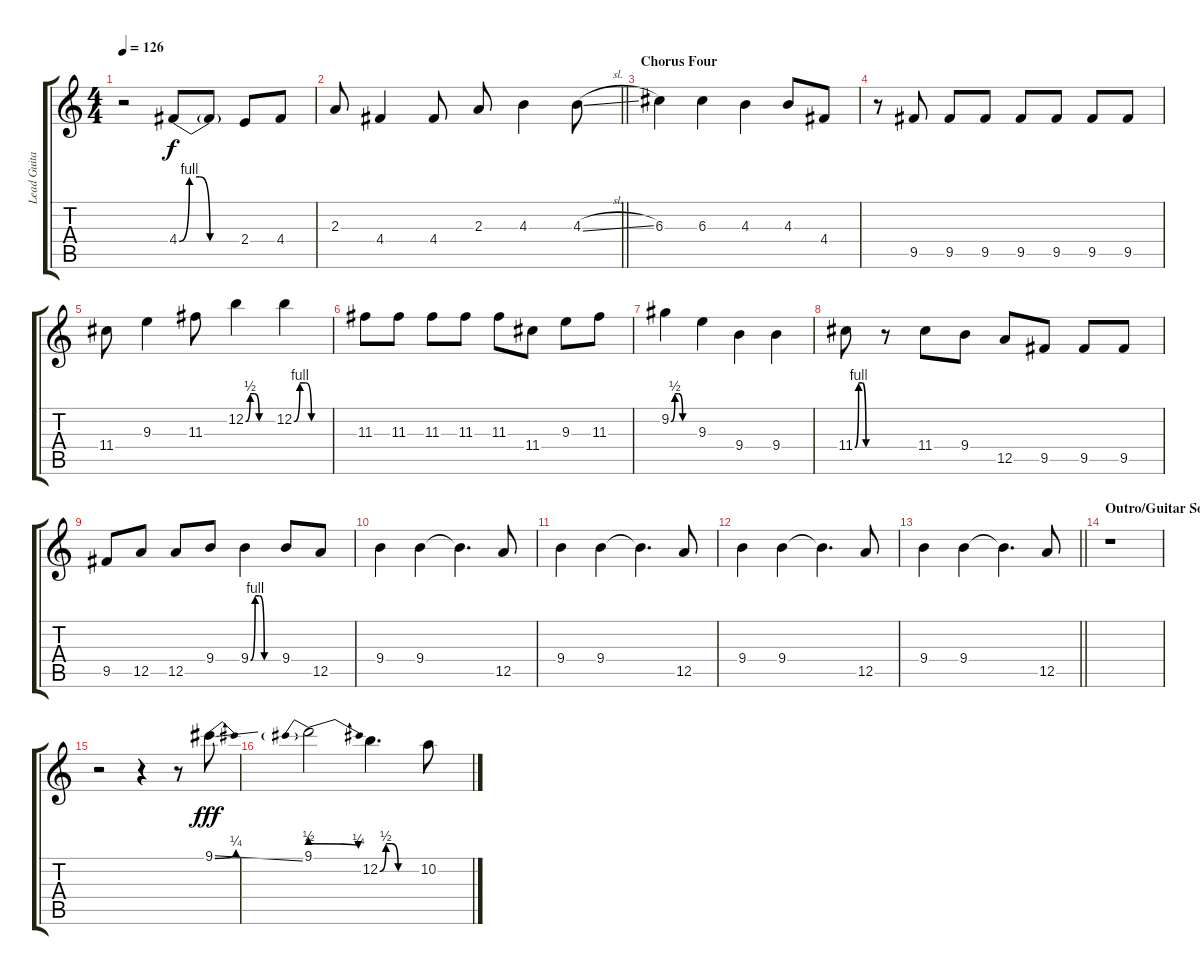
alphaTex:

\track ("Lead Guitar" "Lead Guita") {instrument overdrivenguitar}
\staff {score tabs}
\tuning (E4 B3 G3 D3 A2 E2) {hide}
\ts (4 4)
\tempo 126
\clef g2
\ks c
r.2{dy f} 4.4{be (custom 0 0 10 4 20 4 30 0 60 0)}.8 4.4{t}.8 2.4.8 4.4.8 |
\barLineRight lightlight
2.3.8 4.4.4 4.4.8 2.3.8 4.3.4 4.3{sl}.8 |
\section ("" "Chorus Four")
6.3.4 6.3.4 4.3.4 4.3.8 4.4.8 |
r.8 9.5.8 9.5.8 9.5.8 9.5.8 9.5.8 9.5.8 9.5.8 |
11.4.8 9.3.4 11.3.8 12.2{be (custom 0 0 10 2 20 2 30 0 60 0)}.4 12.2{be (custom 0 0 10 4 20 4 30 0 60 0)}.4 |
11.3.8 11.3.8 11.3.8 11.3.8 11.3.8 11.4.8 9.3.8 11.3.8 |
9.2{be (custom 0 0 10 2 20 2 30 0 60 0)}.4 9.3.4 9.4.4 9.4.4 |
11.4{be (custom 0 0 10 4 20 4 30 0 60 0)}.8 r.8 11.4.8 9.4.8 12.5.8 9.5.8 9.5.8 9.5.8 |
9.5.8 12.5.8 12.5.8 9.4.8 9.4{be (custom 0 0 10 4 20 4 30 0 60 0)}.4 9.4.8 12.5.8 |
9.4.4 9.4.4 9.4{t}.4{d} 12.5.8 |
9.4.4 9.4.4 9.4{t}.4{d} 12.5.8 |
9.4.4 9.4.4 9.4{t}.4{d} 12.5.8 |
\barLineRight lightlight
9.4.4 9.4.4 9.4{t}.4{d} 12.5.8 |
\section ("" "Outro/Guitar Solo")
r.1 |
r.2 r.4 r.8 9.1{be (bend 0 0 60 1) ss}.8{dy fff} |
9.1{be (prebendrelease 0 2 60 1)}.2 12.2{be (custom 0 0 10 2 20 2 30 0 60 0)}.4{d} 10.2.8
